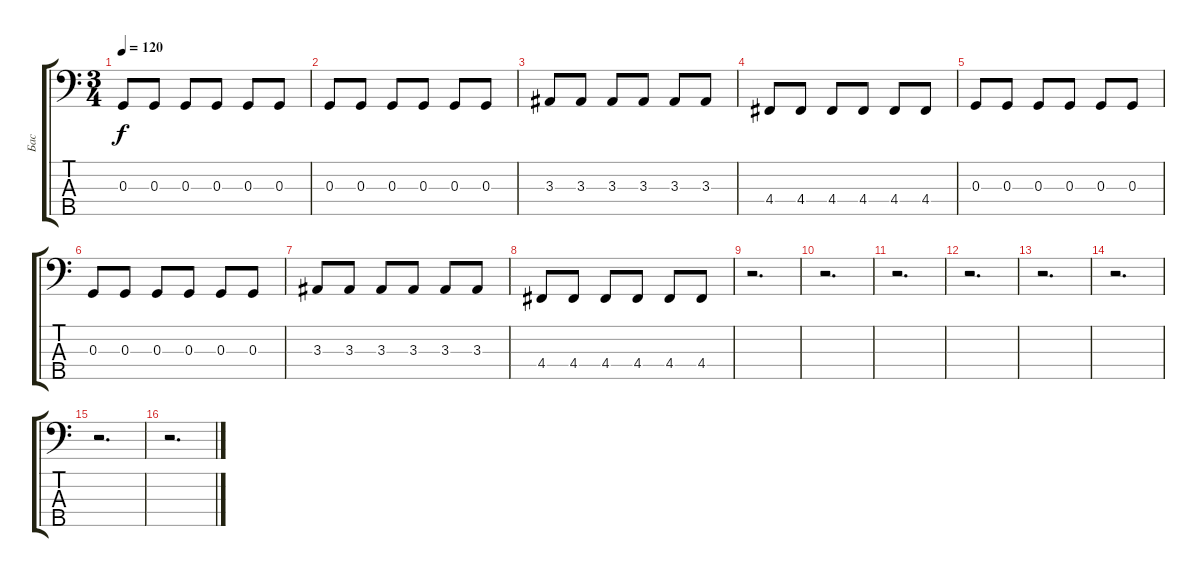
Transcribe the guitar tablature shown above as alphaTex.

\track ("Бас" "Бас") {instrument electricbassfinger}
\staff {score tabs}
\tuning (F2 C2 G1 D1 A0) {hide}
\ts (3 4)
\tempo 120
\clef f4
\ks c
0.3.8{dy f} 0.3.8 0.3.8 0.3.8 0.3.8 0.3.8 |
0.3.8 0.3.8 0.3.8 0.3.8 0.3.8 0.3.8 |
3.3.8 3.3.8 3.3.8 3.3.8 3.3.8 3.3.8 |
4.4.8 4.4.8 4.4.8 4.4.8 4.4.8 4.4.8 |
0.3.8 0.3.8 0.3.8 0.3.8 0.3.8 0.3.8 |
0.3.8 0.3.8 0.3.8 0.3.8 0.3.8 0.3.8 |
3.3.8 3.3.8 3.3.8 3.3.8 3.3.8 3.3.8 |
4.4.8 4.4.8 4.4.8 4.4.8 4.4.8 4.4.8 |
r.2{d} |
r.2{d} |
r.2{d} |
r.2{d} |
r.2{d} |
r.2{d} |
r.2{d} |
r.2{d}
